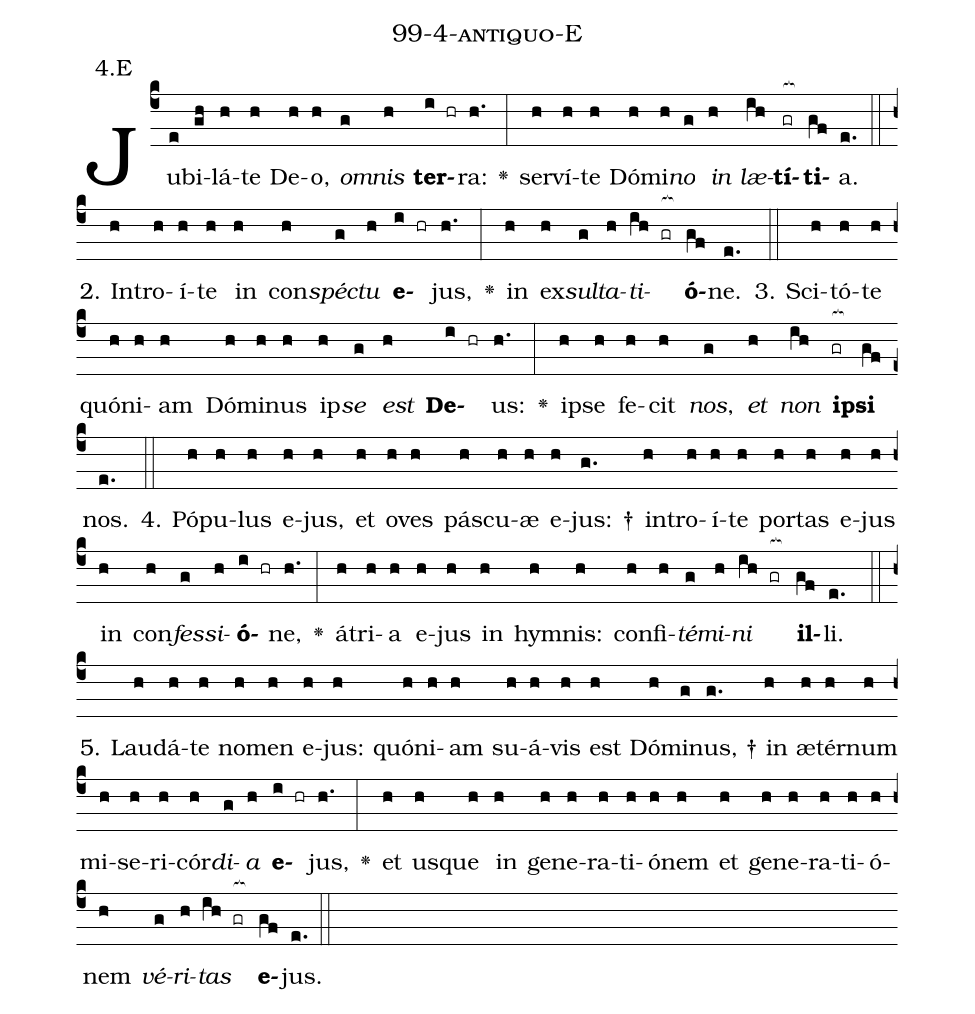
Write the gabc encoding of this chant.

name: 99-4-antiquo-E;
annotation: 4.E;
%%
(c4)Ju(e)bi(gh)lá(h)te(h) De(h)o,(h) <i>om</i>(g)<i>nis</i>(h) <b>ter</b>(i hr)ra:(h.) <v>\greheightstar</v>(:) ser(h)ví(h)te(h) Dó(h)mi(h)<i>no</i>(g) <i>in</i>(h) <i>læ</i>(ih)<b>tí</b>(gr[ocb:1{])<b>ti</b>(gf[ocb:0}])a.(e.) (::)
2. In(h)tro(h)í(h)te(h) in(h) con(h)<i>spéc</i>(g)<i>tu</i>(h) <b>e</b>(i hr)jus,(h.) <v>\greheightstar</v>(:) in(h) ex(h)<i>sul</i>(g)<i>ta</i>(h)<i>ti</i>(ih gr[ocb:1{])<b>ó</b>(gf[ocb:0}])ne.(e.) (::)
3. Sci(h)tó(h)te(h) quón(h)i(h)am(h) Dó(h)mi(h)nus(h) ip(h)<i>se</i>(g) <i>est</i>(h) <b>De</b>(i hr)us:(h.) <v>\greheightstar</v>(:) ip(h)se(h) fe(h)cit(h) <i>nos</i>,(g) <i>et</i>(h) <i>non</i>(ih) <b>ip</b>(gr[ocb:1{])<b>si</b>(gf[ocb:0}]) nos.(e.) (::)
4. Pó(h)pu(h)lus(h) e(h)jus,(h) et(h) o(h)ves(h) pás(h)cu(h)æ(h) e(h)jus: †(g.) in(h)tro(h)í(h)te(h) por(h)tas(h) e(h)jus(h) in(h) con(h)<i>fes</i>(g)<i>si</i>(h)<b>ó</b>(i hr)ne,(h.) <v>\greheightstar</v>(:) á(h)tri(h)a(h) e(h)jus(h) in(h) hym(h)nis:(h) con(h)fi(h)<i>té</i>(g)<i>mi</i>(h)<i>ni</i>(ih gr[ocb:1{]) <b>il</b>(gf[ocb:0}])li.(e.) (::)
5. Lau(h)dá(h)te(h) no(h)men(h) e(h)jus:(h) quón(h)i(h)am(h) su(h)á(h)vis(h) est(h) Dó(h)mi(g)nus, †(g.) in(h) æ(h)tér(h)num(h) mi(h)se(h)ri(h)cór(h)<i>di</i>(g)<i>a</i>(h) <b>e</b>(i hr)jus,(h.) <v>\greheightstar</v>(:) et(h) us(h)que(h) in(h) ge(h)ne(h)ra(h)ti(h)ó(h)nem(h) et(h) ge(h)ne(h)ra(h)ti(h)ó(h)nem(h) <i>vé</i>(g)<i>ri</i>(h)<i>tas</i>(ih gr[ocb:1{]) <b>e</b>(gf[ocb:0}])jus.(e.) (::)
